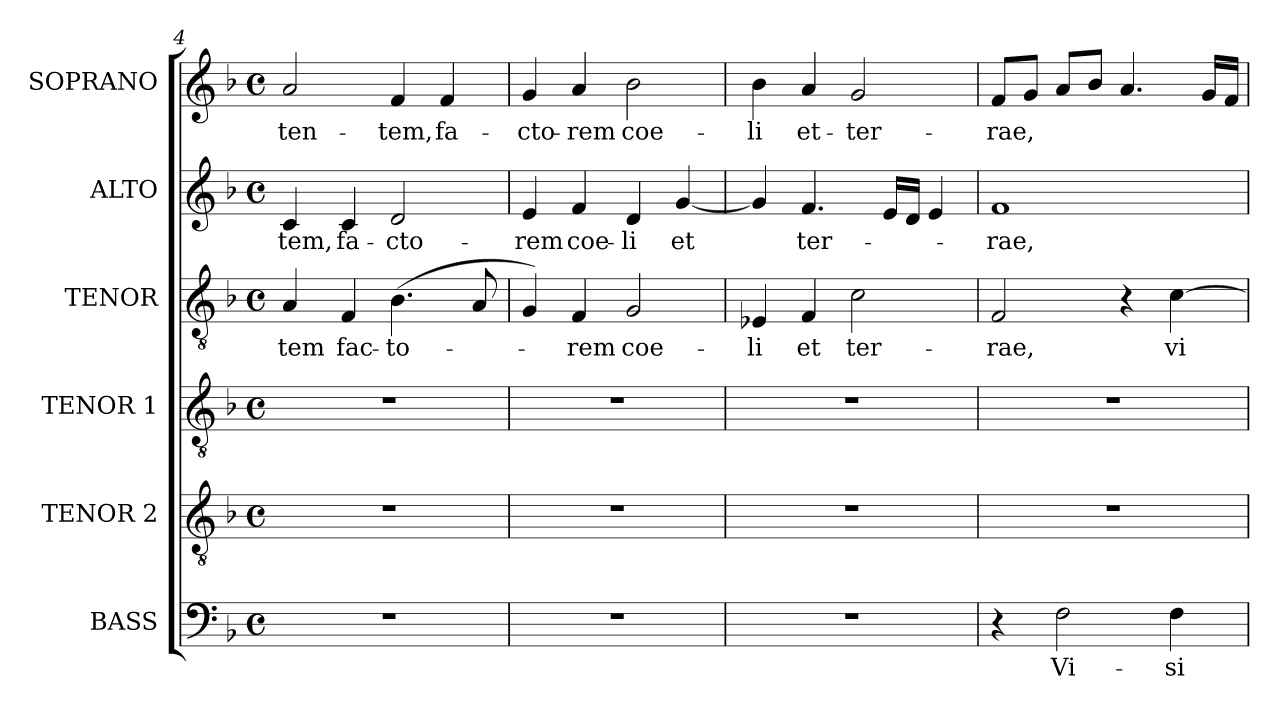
**kern	**text	**kern	**kern	**kern	**text	**kern	**text	**kern	**text
*part6	*part6	*part5	*part4	*part3	*part3	*part2	*part2	*part1	*part1
*staff6	*staff6	*staff5	*staff4	*staff3	*staff3	*staff2	*staff2	*staff1	*staff1
*I"BASS	*	*I"TENOR 2	*I"TENOR 1	*I"TENOR	*	*I"ALTO	*	*I"SOPRANO	*
*I'B.	*	*I'T2.	*I'T1.	*I'T.	*	*I'A.	*	*I'S.	*
*clefF4	*	*clefGv2	*clefGv2	*clefGv2	*	*clefG2	*	*clefG2	*
*	*	*ITrd7c12	*ITrd7c12	*ITrd7c12	*	*	*	*	*
*k[b-]	*	*k[b-]	*k[b-]	*k[b-]	*	*k[b-]	*	*k[b-]	*
*F:	*	*F:	*F:	*F:	*	*F:	*	*F:	*
*M4/4	*	*M4/4	*M4/4	*M4/4	*	*M4/4	*	*M4/4	*
*met(c)	*	*met(c)	*met(c)	*met(c)	*	*met(c)	*	*met(c)	*
=4	=4	=4	=4	=4	=4	=4	=4	=4	=4
!	!	!	!	!	!LO:LY:b:color=#000000	!	!	!	!
!	!	!	!	!	!	!	!LO:LY:b:color=#000000	!	!
!	!	!	!	!	!	!	!	!	!LO:LY:b:color=#000000
1r	.	1r	1r	4AAi/	-tem	4ci/	-tem,	2ai/	-ten-
!	!	!	!	!	!LO:LY:b:color=#000000	!	!	!	!
!	!	!	!	!	!	!	!LO:LY:b:color=#000000	!	!
.	.	.	.	4FFi/	fac-	4ci/	fa-	.	.
!	!	!	!	!	!LO:LY:b:color=#000000	!	!	!	!
!	!	!	!	!	!	!	!LO:LY:b:color=#000000	!	!
!	!	!	!	!	!	!	!	!	!LO:LY:b:color=#000000
.	.	.	.	(4.BB-i\	-to-	2di/	-cto-	4fi/	-tem,
!	!	!	!	!	!	!	!	!	!LO:LY:b:color=#000000
.	.	.	.	.	.	.	.	4fi/	fa-
.	.	.	.	8AAi/	.	.	.	.	.
=5	=5	=5	=5	=5	=5	=5	=5	=5	=5
!	!	!	!	!	!	!	!LO:LY:b:color=#000000	!	!
!	!	!	!	!	!	!	!	!	!LO:LY:b:color=#000000
1r	.	1r	1r	4GGi/)	.	4ei/	-rem	4gi/	-cto-
!	!	!	!	!	!LO:LY:b:color=#000000	!	!	!	!
!	!	!	!	!	!	!	!LO:LY:b:color=#000000	!	!
!	!	!	!	!	!	!	!	!	!LO:LY:b:color=#000000
.	.	.	.	4FFi/	-rem	4fi/	coe-	4ai/	-rem
!	!	!	!	!	!LO:LY:b:color=#000000	!	!	!	!
!	!	!	!	!	!	!	!LO:LY:b:color=#000000	!	!
!	!	!	!	!	!	!	!	!	!LO:LY:b:color=#000000
.	.	.	.	2GGi/	coe-	4di/	-li	2b-i\	coe-
!	!	!	!	!	!	!	!LO:LY:b:color=#000000	!	!
.	.	.	.	.	.	[4gi/	et	.	.
=6	=6	=6	=6	=6	=6	=6	=6	=6	=6
!	!	!	!	!	!LO:LY:b:color=#000000	!	!	!	!
!	!	!	!	!	!	!	!	!	!LO:LY:b:color=#000000
1r	.	1r	1r	4EE-Xi/	-li	4gi/]	.	4b-i\	-li
!	!	!	!	!	!LO:LY:b:color=#000000	!	!	!	!
!	!	!	!	!	!	!	!LO:LY:b:color=#000000	!	!
!	!	!	!	!	!	!	!	!	!LO:LY:b:color=#000000
.	.	.	.	4FFi/	et	4.fi/	ter-	4ai/	et-
!	!	!	!	!	!LO:LY:b:color=#000000	!	!	!	!
!	!	!	!	!	!	!	!	!	!LO:LY:b:color=#000000
.	.	.	.	2Ci\	ter-	.	.	2gi/	-ter-
.	.	.	.	.	.	16ei/LL	.	.	.
.	.	.	.	.	.	16di/JJ	.	.	.
.	.	.	.	.	.	4ei/	.	.	.
!!LO:LB:g=z
=7	=7	=7	=7	=7	=7	=7	=7	=7	=7
!	!	!	!	!	!LO:LY:b:color=#000000	!	!	!	!
!	!	!	!	!	!	!	!LO:LY:b:color=#000000	!	!
!	!	!	!	!	!	!	!	!	!LO:LY:b:color=#000000
4r	.	1r	1r	2FFi/	-rae,	1fi	-rae,	8fi/L	-rae,
.	.	.	.	.	.	.	.	8gi/J	.
!	!LO:LY:b:color=#000000	!	!	!	!	!	!	!	!
2Fi\	Vi-	.	.	.	.	.	.	8ai/L	.
.	.	.	.	.	.	.	.	8b-i/J	.
.	.	.	.	4r	.	.	.	4.ai/	.
!	!LO:LY:b:color=#000000	!	!	!	!	!	!	!	!
!	!	!	!	!	!LO:LY:b:color=#000000	!	!	!	!
4Fi\	-si-	.	.	[4Ci\	vi-	.	.	.	.
.	.	.	.	.	.	.	.	16gi/LL	.
.	.	.	.	.	.	.	.	16fi/JJ	.
=	=	=	=	=	=	=	=	=	=
*-	*-	*-	*-	*-	*-	*-	*-	*-	*-
